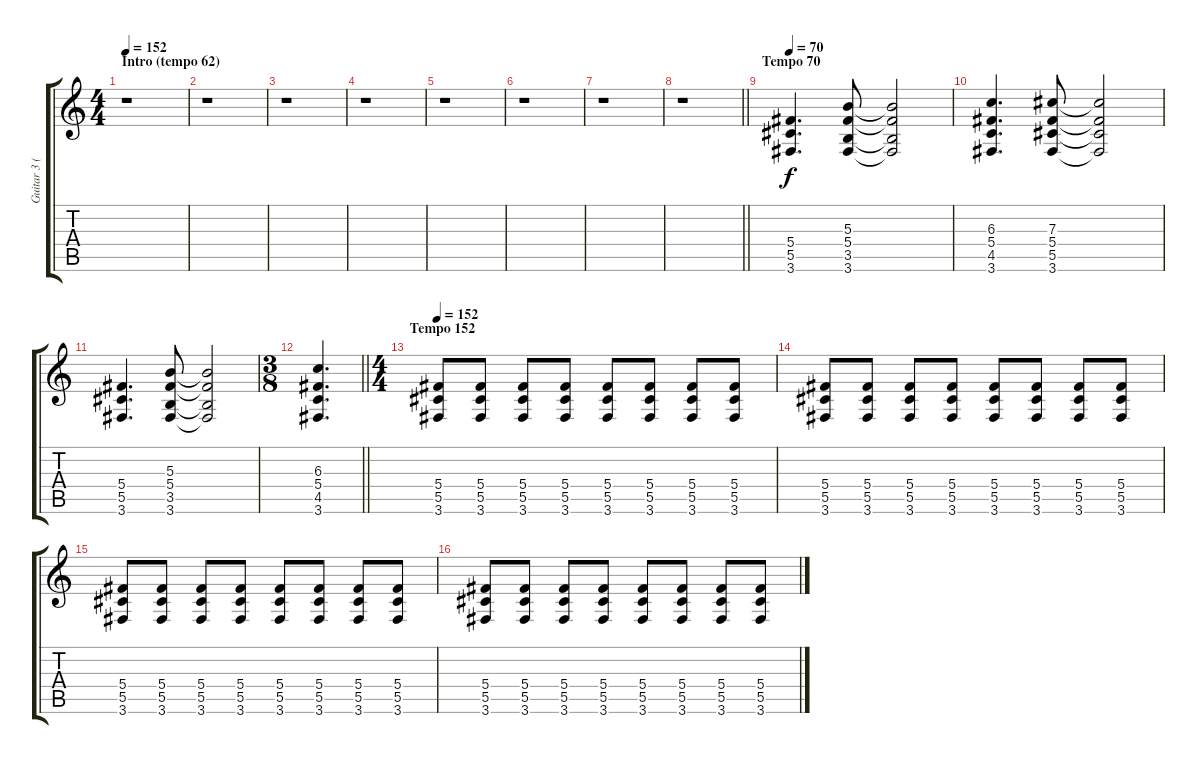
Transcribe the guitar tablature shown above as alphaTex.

\track ("Guitar 3 (Izzy)" "Guitar 3 (") {instrument overdrivenguitar}
\staff {score tabs}
\tuning (Eb4 Bb3 Gb3 Db3 Ab2 Eb2) {hide}
\ts (4 4)
\section ("" "Intro (tempo 62)")
\tempo 152
\tempo 62
\tempo 152
\clef g2
\ks c
r.1{dy f instrument overdrivenguitar} |
r.1 |
r.1 |
r.1 |
r.1 |
r.1 |
r.1 |
\barLineRight lightlight
r.1 |
\section ("" "Tempo 70")
\tempo 70
(5.4 5.5 3.6).4{d} (5.3 5.4 3.5 3.6).8 (5.3{t} 5.4{t} 3.5{t} 3.6{t}).2 |
(6.3 5.4 4.5 3.6).4{d} (7.3 5.4 5.5 3.6).8 (7.3{t} 5.4{t} 5.5{t} 3.6{t}).2 |
(5.4 5.5 3.6).4{d} (5.3 5.4 3.5 3.6).8 (5.3{t} 5.4{t} 3.5{t} 3.6{t}).2 |
\ts (3 8)
\barLineRight lightlight
(6.3 5.4 4.5 3.6).4{d} |
\ts (4 4)
\section ("" "Tempo 152")
\tempo 152
(5.4 5.5 3.6).8 (5.4 5.5 3.6).8 (5.4 5.5 3.6).8 (5.4 5.5 3.6).8 (5.4 5.5 3.6).8 (5.4 5.5 3.6).8 (5.4 5.5 3.6).8 (5.4 5.5 3.6).8 |
(5.4 5.5 3.6).8 (5.4 5.5 3.6).8 (5.4 5.5 3.6).8 (5.4 5.5 3.6).8 (5.4 5.5 3.6).8 (5.4 5.5 3.6).8 (5.4 5.5 3.6).8 (5.4 5.5 3.6).8 |
(5.4 5.5 3.6).8 (5.4 5.5 3.6).8 (5.4 5.5 3.6).8 (5.4 5.5 3.6).8 (5.4 5.5 3.6).8 (5.4 5.5 3.6).8 (5.4 5.5 3.6).8 (5.4 5.5 3.6).8 |
(5.4 5.5 3.6).8 (5.4 5.5 3.6).8 (5.4 5.5 3.6).8 (5.4 5.5 3.6).8 (5.4 5.5 3.6).8 (5.4 5.5 3.6).8 (5.4 5.5 3.6).8 (5.4 5.5 3.6).8
